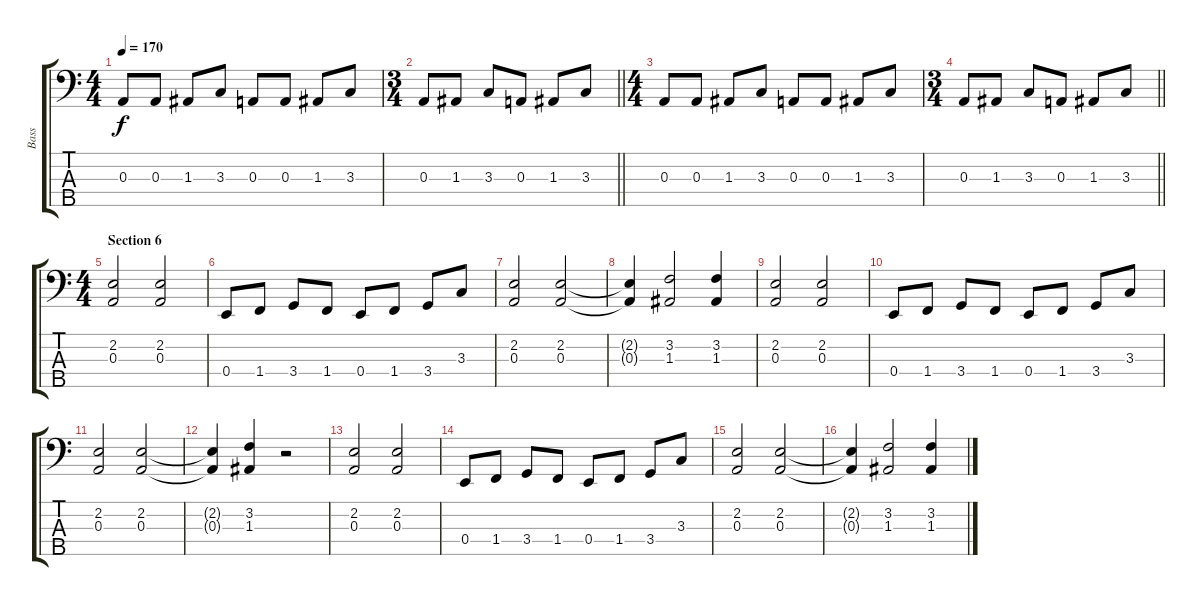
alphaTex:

\track ("Bass" "Bass") {instrument slapbass1}
\staff {score tabs}
\tuning (G2 D2 A1 E1 B0) {hide}
\ts (4 4)
\tempo 170
\clef f4
\ks c
0.3.8{dy f} 0.3.8 1.3.8 3.3.8 0.3.8 0.3.8 1.3.8 3.3.8 |
\ts (3 4)
\barLineRight lightlight
0.3.8 1.3.8 3.3.8 0.3.8 1.3.8 3.3.8 |
\ts (4 4)
0.3.8 0.3.8 1.3.8 3.3.8 0.3.8 0.3.8 1.3.8 3.3.8 |
\ts (3 4)
\barLineRight lightlight
0.3.8 1.3.8 3.3.8 0.3.8 1.3.8 3.3.8 |
\ts (4 4)
\section ("" "Section 6")
(2.2 0.3).2 (2.2 0.3).2 |
0.4.8 1.4.8 3.4.8 1.4.8 0.4.8 1.4.8 3.4.8 3.3.8 |
(2.2 0.3).2 (2.2 0.3).2 |
(2.2{t} 0.3{t}).4 (3.2 1.3).2 (3.2 1.3).4 |
(2.2 0.3).2 (2.2 0.3).2 |
0.4.8 1.4.8 3.4.8 1.4.8 0.4.8 1.4.8 3.4.8 3.3.8 |
(2.2 0.3).2 (2.2 0.3).2 |
(2.2{t} 0.3{t}).4 (3.2 1.3).4 r.2 |
(2.2 0.3).2 (2.2 0.3).2 |
0.4.8 1.4.8 3.4.8 1.4.8 0.4.8 1.4.8 3.4.8 3.3.8 |
(2.2 0.3).2 (2.2 0.3).2 |
(2.2{t} 0.3{t}).4 (3.2 1.3).2 (3.2 1.3).4
